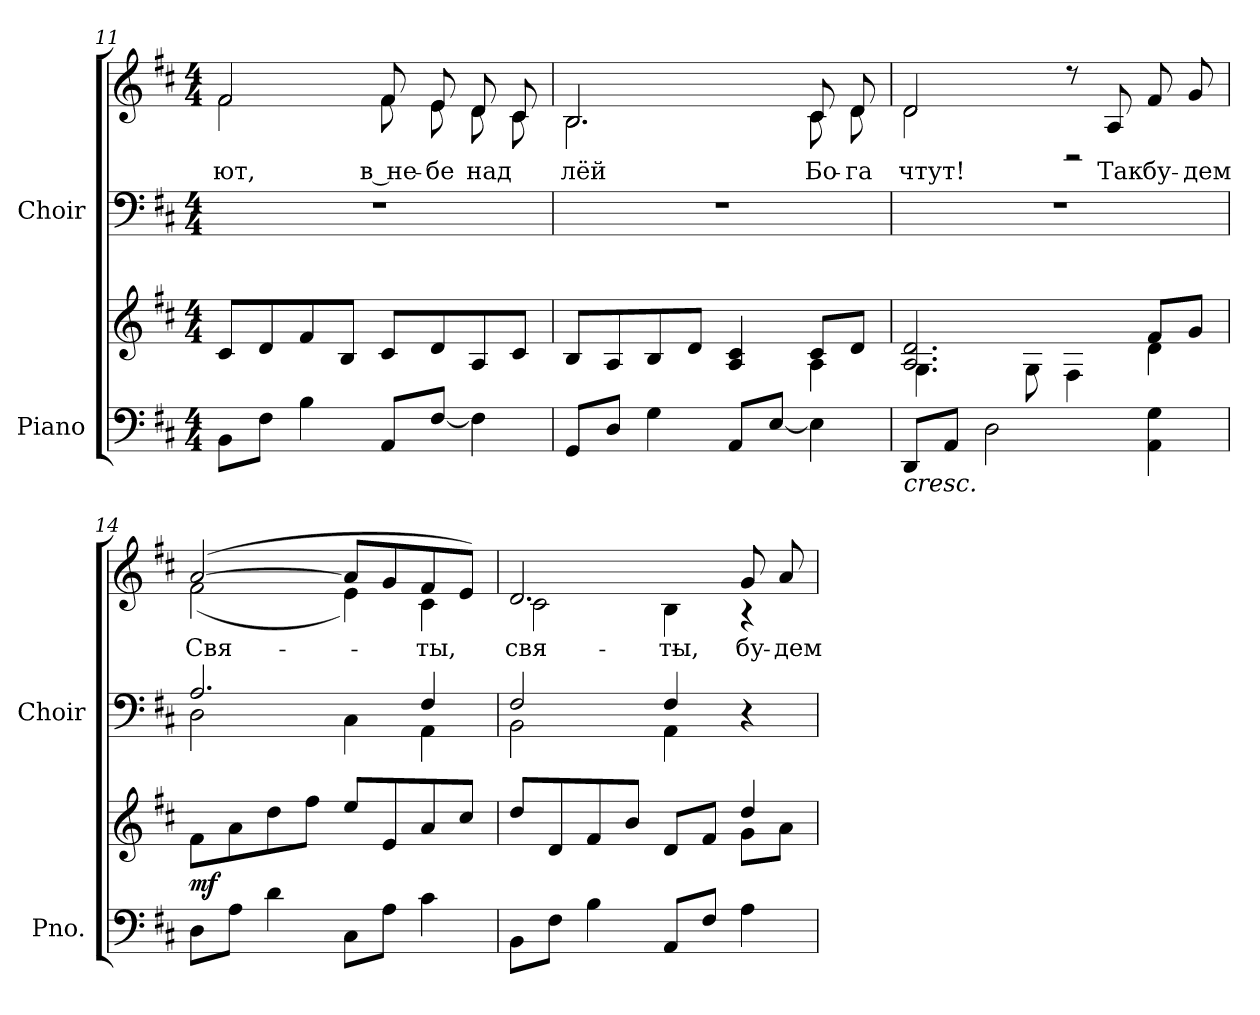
**kern	**kern	**dynam	**kern	**kern	**text
*part2	*part2	*part2	*part1	*part1	*part1
*staff4	*staff3	*staff3/4	*staff2	*staff1	*staff1
*I"Piano	*	*	*I"Choir	*	*
*I'Pno.	*	*	*I'Choir	*	*
*clefF4	*clefG2	*	*clefF4	*clefG2	*
*k[f#c#]	*k[f#c#]	*	*k[f#c#]	*k[f#c#]	*
*D:	*D:	*	*D:	*D:	*
*M4/4	*M4/4	*	*M4/4	*M4/4	*
=11	=11	=11	=11	=11	=11
!	!	!	!	!	!LO:LY:b:color=#000000
*	*	*	*	*^	*
8BBi\L	8c#i/L	.	1r	2f#i/	2f#i\	-ют,
8F#i\J	8di/	.	.	.	.	.
4Bi\	8f#i/	.	.	.	.	.
.	8Bi/J	.	.	.	.	.
!	!	!	!	!	!	!LO:LY:b:color=#000000
8AAi/L	8c#i/L	.	.	8f#i/	8f#i\	в не-
!	!	!	!	!	!	!LO:LY:b:color=#000000
[<8F#i/J	8di/	.	.	8ei/	8ei\	-бе
!	!	!	!	!	!	!LO:LY:b:color=#000000
4F#i\]	8Ai/	.	.	8di/	8di\	над
.	8c#i/J	.	.	8c#i/	8c#i\	.
!!LO:PB:g=z	!!
=12	=12	=12	=12	=12	=12	=12
*	*^	*	*	*	*	*
!	!	!	!	!	!	!	!LO:LY:b:color=#000000
8GGi/L	8Bi/L	2.Gi\yy	.	1r	2.Bi/	2.Bi\	-лёй
8Di/J	8Ai/	.	.	.	.	.	.
4Gi\	8Bi/	.	.	.	.	.	.
.	8di/J	.	.	.	.	.	.
8AAi/L	4Ai/ 4c#i	.	.	.	.	.	.
[<8Ei/J	.	.	.	.	.	.	.
!	!	!	!	!	!	!	!LO:LY:b:color=#000000
4Ei\]	8c#i/L	4Ai\	.	.	8c#i/	8c#i\	Бо-
!	!	!	!	!	!	!	!LO:LY:b:color=#000000
.	8di/J	.	.	.	8di/	8di\	-га
=13	=13	=13	=13	=13	=13	=13	=13
!	!	!	!LO:HP:b=2	!	!	!	!
!	!	!	!	!	!	!	!LO:LY:b:color=#000000
8DDi/L	2.Ai/ 2.di	4.Gi\	<	1r	2di/	2di\	чтут!
8AAi/J	.	.	.	.	.	.	.
2Di\	.	.	.	.	.	.	.
.	.	8Gi\	.	.	.	.	.
.	.	4F#i\	.	.	8r	2r	.
!	!	!	!	!	!	!	!LO:LY:a:color=#000000
.	.	.	.	.	8Ai/	.	Так
!	!	!	!	!	!	!	!LO:LY:a:color=#000000
4AAi\ 4Gi	8f#i/L	4di\	.	.	8f#i/	.	бу-
!	!	!	!	!	!	!	!LO:LY:a:color=#000000
.	8gi/J	.	.	.	8gi/	.	-дем
*	*v	*v	*	*	*	*	*
=14	=14	=14	=14	=14	=14	=14
*	*	*	*^	*	*	*
!	!	!	!	!	!	!	!LO:LY:a:color=#000000
!	!	!	!	!	!	!	!LO:LY:b:color=#000000
8Di\L	8f#i\L	mf	2.Ai/	2Di\	([>2ai/	(2f#i\	Свя-
8Ai\J	8ai\	.	.	.	.	.	.
4di\	8ddi\	.	.	.	.	.	.
.	8ff#i\J	.	.	.	.	.	.
8C#i\L	8eei/L	.	.	4C#i\	8ai/L]	4ei\)	.
8Ai\J	8ei/	.	.	.	8gi/	.	.
!	!	!	!	!	!	!	!LO:LY:b:color=#000000
4c#i\	8ai/	.	4F#i/	4AAi\	8f#i/	4c#i\	-ты,
.	8cc#i/J	.	.	.	8ei/J)	.	.
*	*	*	*v	*v	*	*	*
*	*	*	*	*v	*v	*
.	.	[	.	.	.
=15	=15	=15	=15	=15	=15
*	*^	*	*^	*	*
!	!	!	!	!	!	!	!LO:LY:a:color=#000000
*	*	*	*	*	*	*^	*
!	!	!	!	!	!	!	!	!LO:LY:b:color=#000000
8BBi\L	8ddi/L	2.di\yy	.	2F#i/	2BBi\	2.di/	2c#i\	свя-
8F#i\J	8di/	.	.	.	.	.	.	.
4Bi\	8f#i/	.	.	.	.	.	.	.
.	8bi/J	.	.	.	.	.	.	.
!	!	!	!	!	!	!	!	!LO:LY:b:color=#000000
8AAi/L	8di/L	.	.	4F#i/	4AAi\	.	4Bi\	-ты,
8F#i/J	8f#i/J	.	.	.	.	.	.	.
!	!	!	!	!	!	!	!	!LO:LY:a:color=#000000
4Ai\	4ddi/	8gi\L	.	4r	4ryy	8gi/	4r	бу-
!	!	!	!	!	!	!	!	!LO:LY:a:color=#000000
.	.	8ai\J	.	.	.	8ai/	.	-дем
*	*v	*v	*	*	*	*	*	*
*	*	*	*v	*v	*	*	*
*	*	*	*	*v	*v	*
=	=	=	=	=	=
*-	*-	*-	*-	*-	*-
